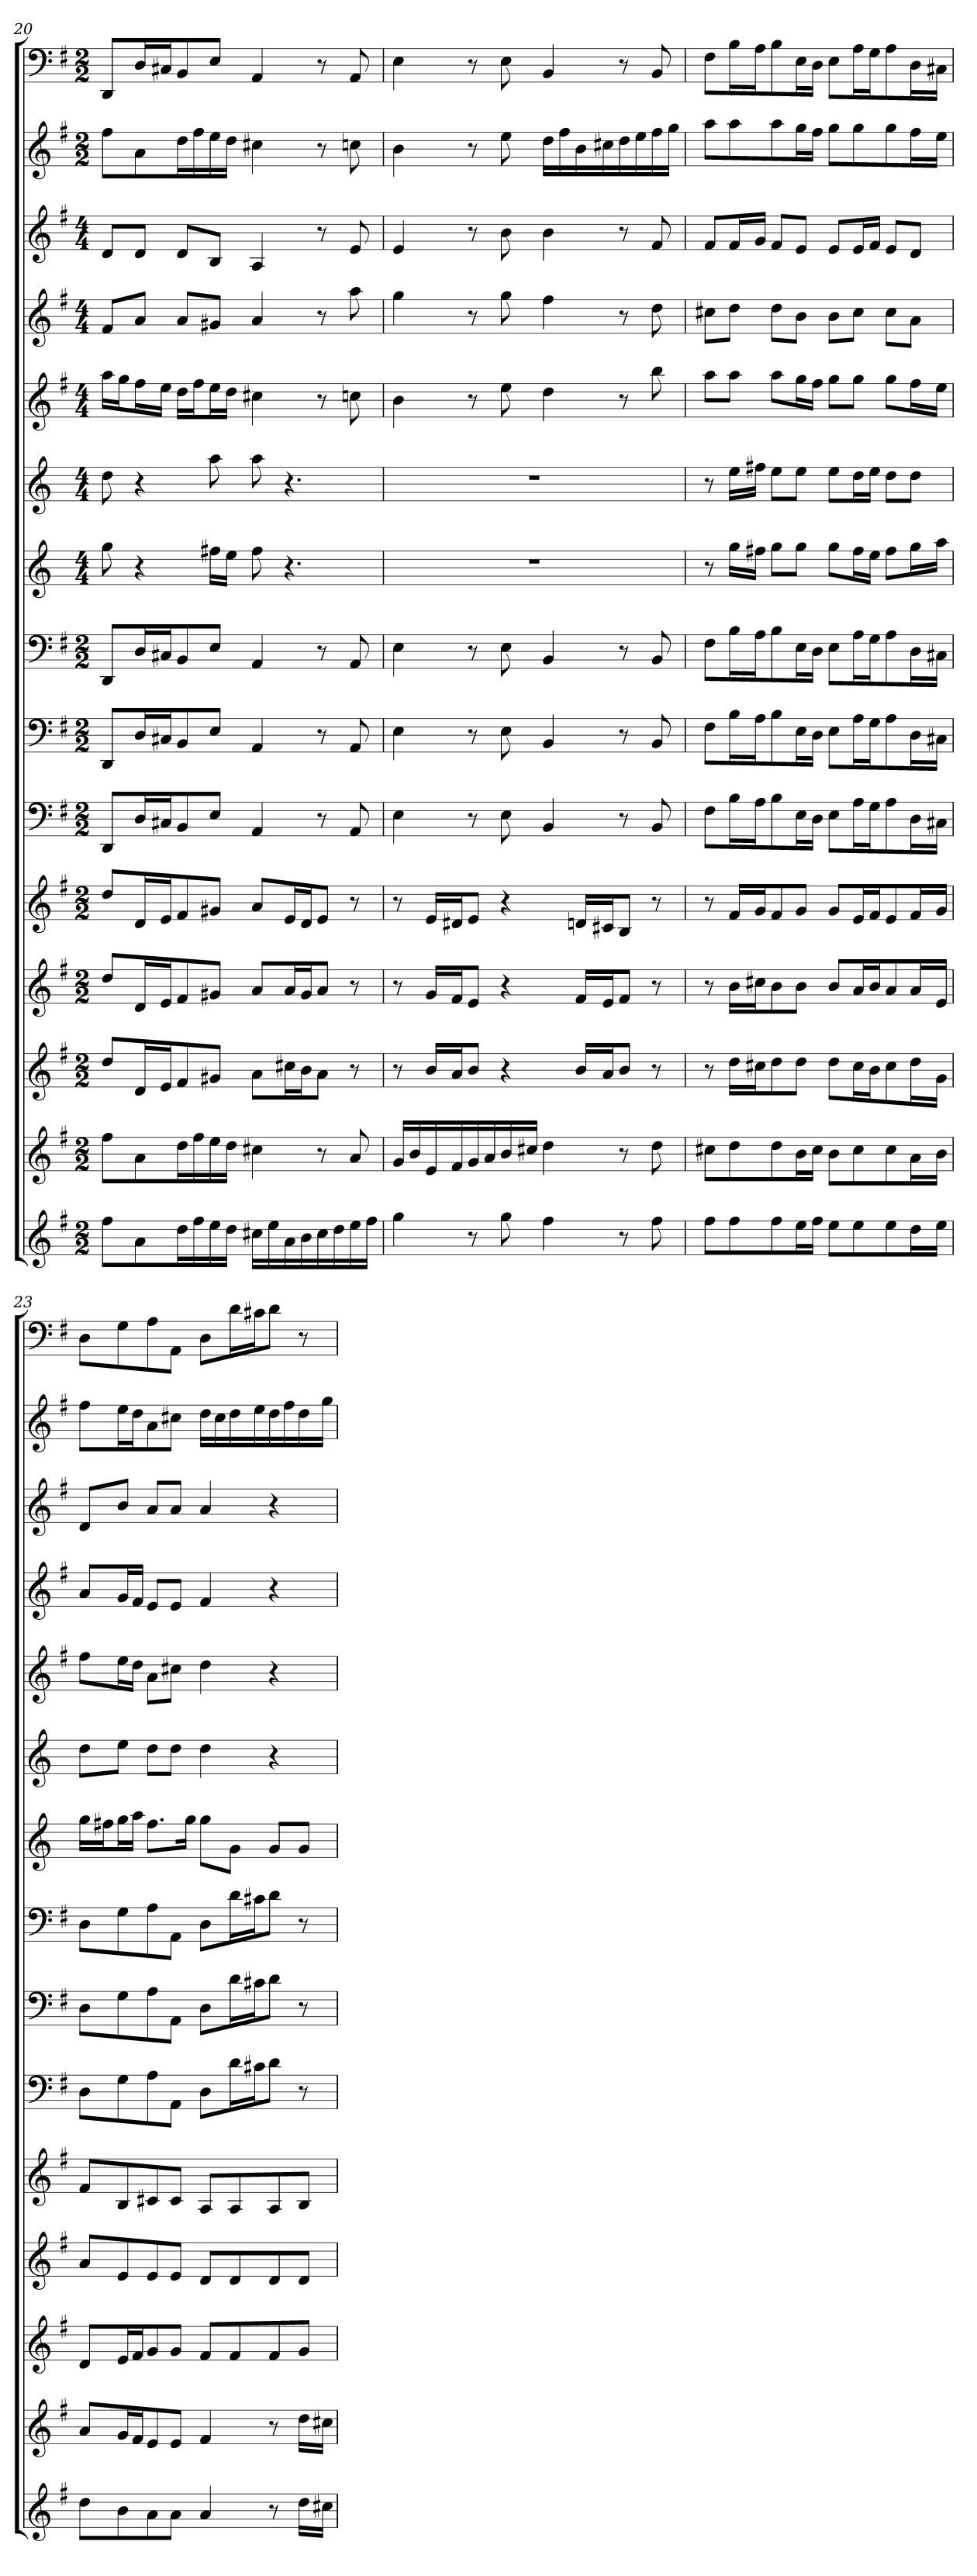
**kern	**kern	**kern	**kern	**kern	**kern	**kern	**kern	**kern	**kern	**kern	**kern	**kern	**kern	**kern
*part15	*part14	*part13	*part12	*part11	*part10	*part9	*part8	*part7	*part6	*part5	*part4	*part3	*part2	*part1
*staff15	*staff14	*staff13	*staff12	*staff11	*staff10	*staff9	*staff8	*staff7	*staff6	*staff5	*staff4	*staff3	*staff2	*staff1
*k[f#]	*k[f#]	*k[f#]	*k[f#]	*k[f#]	*k[f#]	*k[f#]	*k[f#]	*k[]	*k[]	*k[f#]	*k[f#]	*k[f#]	*k[f#]	*k[f#]
*G:	*G:	*G:	*G:	*G:	*G:	*G:	*G:	*	*	*G:	*G:	*G:	*G:	*G:
*M2/2	*M2/2	*M2/2	*M2/2	*M2/2	*M2/2	*M2/2	*M2/2	*M4/4	*M4/4	*M4/4	*M4/4	*M4/4	*M2/2	*M2/2
=20	=20	=20	=20	=20	=20	=20	=20	=20	=20	=20	=20	=20	=20	=20
8ff#L	8ff#L	8ddL	8ddL	8ddL	8DDL	8DDL	8DDL	8gg	8dd	16aaLL	8f#L	8dL	8ff#L	8DDL
.	.	.	.	.	.	.	.	.	.	16ggJ	.	.	.	.
8a	8a	16dL	16dL	16dL	16DL	16DL	16DL	4r	4r	16ff#L	8aJ	8dJ	8a	16DL
.	.	16eJ	16eJ	16eJ	16C#XJ	16C#XJ	16C#XJ	.	.	16eeJJ	.	.	.	16C#XJ
16ddL	16ddL	8f#	8f#	8f#	8BB	8BB	8BB	.	.	16ddLL	8aL	8dL	16ddL	8BB
16ff#	16ff#	.	.	.	.	.	.	.	.	16ff#J	.	.	16ff#	.
16ee	16ee	8g#XJ	8g#XJ	8g#XJ	8EJ	8EJ	8EJ	16ff#XLL	8aa	16eeL	8g#XJ	8BJ	16ee	8EJ
16ddJJ	16ddJJ	.	.	.	.	.	.	16eeJJ	.	16ddJJ	.	.	16ddJJ	.
16cc#XLL	4cc#X	8aL	8aL	8aL	4AA	4AA	4AA	8ff#	8aa	4cc#X	4a	4A	4cc#X	4AA
16ee	.	.	.	.	.	.	.	.	.	.	.	.	.	.
16a	.	16cc#XL	16aL	16eL	.	.	.	4.r	4.r	.	.	.	.	.
16b	.	16bJ	16g#J	16dJ	.	.	.	.	.	.	.	.	.	.
16cc#	8r	8aJ	8aJ	8eJ	8r	8r	8r	.	.	8r	8r	8r	8r	8r
16dd	.	.	.	.	.	.	.	.	.	.	.	.	.	.
16ee	8a	8r	8r	8r	8AA	8AA	8AA	.	.	8ccn	8aa	8e	8ccn	8AA
16ff#JJ	.	.	.	.	.	.	.	.	.	.	.	.	.	.
=21	=21	=21	=21	=21	=21	=21	=21	=21	=21	=21	=21	=21	=21	=21
4gg	16gLL	8r	8r	8r	4E	4E	4E	1r	1r	4b	4gg	4e	4b	4E
.	16b	.	.	.	.	.	.	.	.	.	.	.	.	.
.	16e	16bLL	16gLL	16eLL	.	.	.	.	.	.	.	.	.	.
.	16f#	16aJ	16f#J	16d#XJ	.	.	.	.	.	.	.	.	.	.
8r	16g	8bJ	8eJ	8eJ	8r	8r	8r	.	.	8r	8r	8r	8r	8r
.	16a	.	.	.	.	.	.	.	.	.	.	.	.	.
8gg	16b	4r	4r	4r	8E	8E	8E	.	.	8ee	8gg	8b	8ee	8E
.	16cc#XJJ	.	.	.	.	.	.	.	.	.	.	.	.	.
4ff#	4dd	.	.	.	4BB	4BB	4BB	.	.	4dd	4ff#	4b	16ddLL	4BB
.	.	.	.	.	.	.	.	.	.	.	.	.	16ff#	.
.	.	16bLL	16f#LL	16dnLL	.	.	.	.	.	.	.	.	16b	.
.	.	16aJ	16eJ	16c#XJ	.	.	.	.	.	.	.	.	16cc#X	.
8r	8r	8bJ	8f#J	8BJ	8r	8r	8r	.	.	8r	8r	8r	16dd	8r
.	.	.	.	.	.	.	.	.	.	.	.	.	16ee	.
8ff#	8dd	8r	8r	8r	8BB	8BB	8BB	.	.	8bb	8dd	8f#	16ff#	8BB
.	.	.	.	.	.	.	.	.	.	.	.	.	16ggJJ	.
=22	=22	=22	=22	=22	=22	=22	=22	=22	=22	=22	=22	=22	=22	=22
8ff#L	8cc#XL	8r	8r	8r	8F#L	8F#L	8F#L	8r	8r	8aaL	8cc#XL	8f#L	8aaL	8F#L
8ff#	8dd	16ddLL	16bLL	16f#LL	16BL	16BL	16BL	16ggLL	16eeLL	8aaJ	8ddJ	16f#L	8aa	16BL
.	.	16cc#XJ	16cc#XJ	16gJ	16AJ	16AJ	16AJ	16ff#XJJ	16ff#XJJ	.	.	16gJJ	.	16AJ
8ff#	8dd	8dd	8b	8f#	8B	8B	8B	8ggL	8eeL	8aaL	8ddL	8f#L	8aa	8B
16eeL	16bL	8ddJ	8bJ	8gJ	16EL	16EL	16EL	8ggJ	8eeJ	16ggL	8bJ	8eJ	16ggL	16EL
16ff#JJ	16cc#JJ	.	.	.	16DJJ	16DJJ	16DJJ	.	.	16ff#JJ	.	.	16ff#JJ	16DJJ
8eeL	8bL	8ddL	8bL	8gL	8EL	8EL	8EL	8ggL	8eeL	8ggL	8bL	8eL	8ggL	8EL
8ee	8cc#	16cc#L	16aL	16eL	16AL	16AL	16AL	16ff#L	16ddL	8ggJ	8cc#J	16eL	8gg	16AL
.	.	16bJ	16bJ	16f#J	16GJ	16GJ	16GJ	16eeJJ	16eeJJ	.	.	16f#JJ	.	16GJ
8ee	8cc#	8cc#	8a	8e	8A	8A	8A	8ff#L	8ddL	8ggL	8cc#L	8eL	8gg	8A
16ddL	16aL	16ddL	16aL	16f#L	16DL	16DL	16DL	16ggL	8ddJ	16ff#L	8aJ	8dJ	16ff#L	16DL
16eeJJ	16bJJ	16gJJ	16eJJ	16gJJ	16C#XJJ	16C#XJJ	16C#XJJ	16aaJJ	.	16eeJJ	.	.	16eeJJ	16C#XJJ
=23	=23	=23	=23	=23	=23	=23	=23	=23	=23	=23	=23	=23	=23	=23
8ddL	8aL	8dL	8aL	8f#L	8DL	8DL	8DL	16ggLL	8ddL	8ff#L	8aL	8dL	8ff#L	8DL
.	.	.	.	.	.	.	.	16ff#XJ	.	.	.	.	.	.
8b	16gL	16eL	8e	8B	8G	8G	8G	16ggL	8eeJ	16eeL	16gL	8bJ	16eeL	8G
.	16f#J	16f#J	.	.	.	.	.	16aaJJ	.	16ddJJ	16f#JJ	.	16ddJ	.
8a	8e	8g	8e	8c#X	8A	8A	8A	8.ff#L	8ddL	8aL	8eL	8aL	8a	8A
8aJ	8eJ	8gJ	8eJ	8c#J	8AAJ	8AAJ	8AAJ	.	8ddJ	8cc#XJ	8eJ	8aJ	8cc#XJ	8AAJ
.	.	.	.	.	.	.	.	16ggJk	.	.	.	.	.	.
4a	4f#	8f#L	8dL	8AL	8DL	8DL	8DL	8ggL	4dd	4dd	4f#	4a	16ddLL	8DL
.	.	.	.	.	.	.	.	.	.	.	.	.	16cc#	.
.	.	8f#	8d	8A	16dL	16dL	16dL	8gJ	.	.	.	.	16dd	16dL
.	.	.	.	.	16c#XJ	16c#XJ	16c#XJ	.	.	.	.	.	16ee	16c#XJ
8r	8r	8f#	8d	8A	8dJ	8dJ	8dJ	8gL	4r	4r	4r	4r	16dd	8dJ
.	.	.	.	.	.	.	.	.	.	.	.	.	16ff#	.
16ddLL	16ddLL	8gJ	8dJ	8BJ	8r	8r	8r	8gJ	.	.	.	.	16dd	8r
16cc#XJJ	16cc#XJJ	.	.	.	.	.	.	.	.	.	.	.	16ggJJ	.
=	=	=	=	=	=	=	=	=	=	=	=	=	=	=
*-	*-	*-	*-	*-	*-	*-	*-	*-	*-	*-	*-	*-	*-	*-
